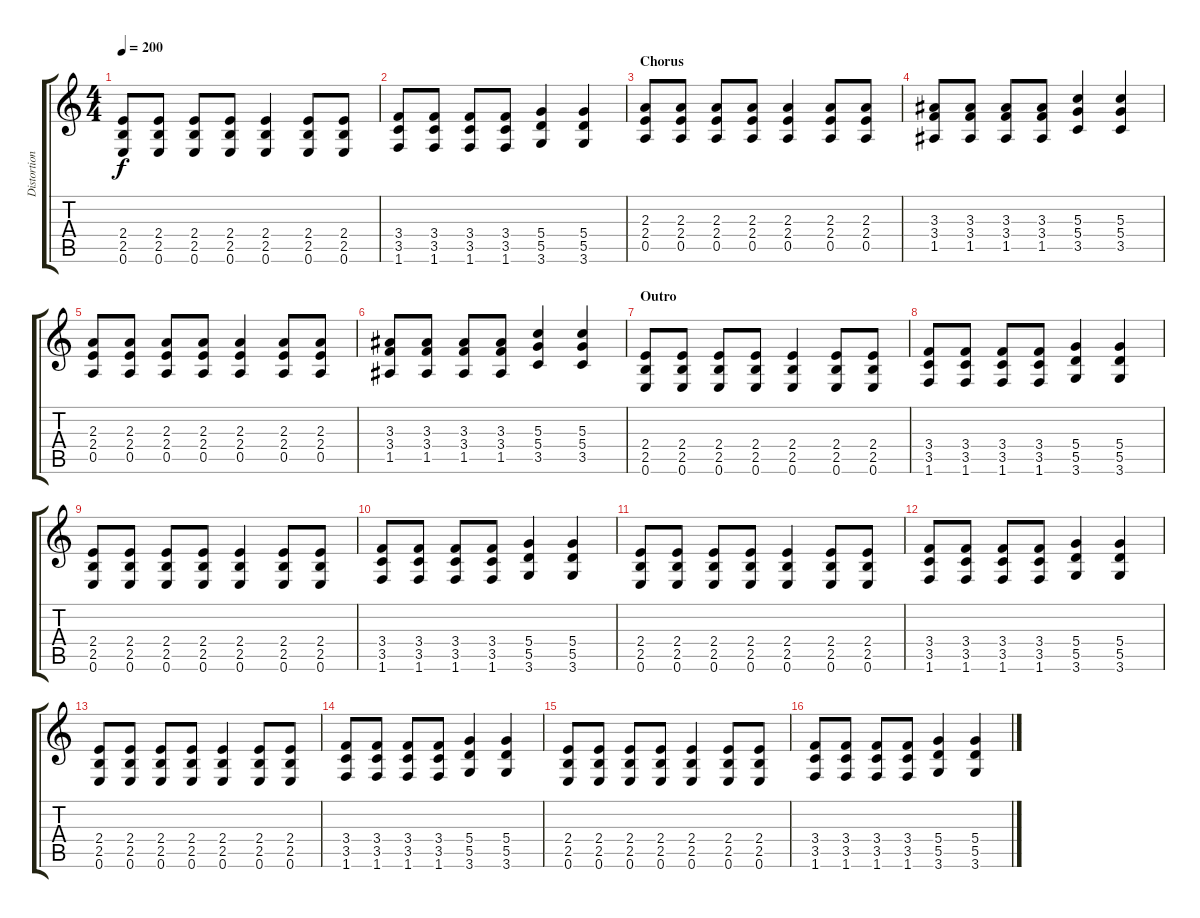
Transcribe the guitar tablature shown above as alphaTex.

\track ("Distortion Guitar" "Distortion") {instrument overdrivenguitar}
\staff {score tabs}
\tuning (E4 B3 G3 D3 A2 E2) {hide}
\ts (4 4)
\tempo 200
\clef g2
\ks c
(2.4 2.5 0.6).8{dy f} (2.4 2.5 0.6).8 (2.4 2.5 0.6).8 (2.4 2.5 0.6).8 (2.4 2.5 0.6).4 (2.4 2.5 0.6).8 (2.4 2.5 0.6).8 |
(3.4 3.5 1.6).8 (3.4 3.5 1.6).8 (3.4 3.5 1.6).8 (3.4 3.5 1.6).8 (5.4 5.5 3.6).4 (5.4 5.5 3.6).4 |
\section ("" "Chorus")
(2.3 2.4 0.5).8 (2.3 2.4 0.5).8 (2.3 2.4 0.5).8 (2.3 2.4 0.5).8 (2.3 2.4 0.5).4 (2.3 2.4 0.5).8 (2.3 2.4 0.5).8 |
(3.3 3.4 1.5).8 (3.3 3.4 1.5).8 (3.3 3.4 1.5).8 (3.3 3.4 1.5).8 (5.3 5.4 3.5).4 (5.3 5.4 3.5).4 |
(2.3 2.4 0.5).8 (2.3 2.4 0.5).8 (2.3 2.4 0.5).8 (2.3 2.4 0.5).8 (2.3 2.4 0.5).4 (2.3 2.4 0.5).8 (2.3 2.4 0.5).8 |
(3.3 3.4 1.5).8 (3.3 3.4 1.5).8 (3.3 3.4 1.5).8 (3.3 3.4 1.5).8 (5.3 5.4 3.5).4 (5.3 5.4 3.5).4 |
\section ("" "Outro")
(2.4 2.5 0.6).8 (2.4 2.5 0.6).8 (2.4 2.5 0.6).8 (2.4 2.5 0.6).8 (2.4 2.5 0.6).4 (2.4 2.5 0.6).8 (2.4 2.5 0.6).8 |
(3.4 3.5 1.6).8 (3.4 3.5 1.6).8 (3.4 3.5 1.6).8 (3.4 3.5 1.6).8 (5.4 5.5 3.6).4 (5.4 5.5 3.6).4 |
(2.4 2.5 0.6).8 (2.4 2.5 0.6).8 (2.4 2.5 0.6).8 (2.4 2.5 0.6).8 (2.4 2.5 0.6).4 (2.4 2.5 0.6).8 (2.4 2.5 0.6).8 |
(3.4 3.5 1.6).8 (3.4 3.5 1.6).8 (3.4 3.5 1.6).8 (3.4 3.5 1.6).8 (5.4 5.5 3.6).4 (5.4 5.5 3.6).4 |
(2.4 2.5 0.6).8 (2.4 2.5 0.6).8 (2.4 2.5 0.6).8 (2.4 2.5 0.6).8 (2.4 2.5 0.6).4 (2.4 2.5 0.6).8 (2.4 2.5 0.6).8 |
(3.4 3.5 1.6).8 (3.4 3.5 1.6).8 (3.4 3.5 1.6).8 (3.4 3.5 1.6).8 (5.4 5.5 3.6).4 (5.4 5.5 3.6).4 |
(2.4 2.5 0.6).8 (2.4 2.5 0.6).8 (2.4 2.5 0.6).8 (2.4 2.5 0.6).8 (2.4 2.5 0.6).4 (2.4 2.5 0.6).8 (2.4 2.5 0.6).8 |
(3.4 3.5 1.6).8 (3.4 3.5 1.6).8 (3.4 3.5 1.6).8 (3.4 3.5 1.6).8 (5.4 5.5 3.6).4 (5.4 5.5 3.6).4 |
(2.4 2.5 0.6).8 (2.4 2.5 0.6).8 (2.4 2.5 0.6).8 (2.4 2.5 0.6).8 (2.4 2.5 0.6).4 (2.4 2.5 0.6).8 (2.4 2.5 0.6).8 |
(3.4 3.5 1.6).8 (3.4 3.5 1.6).8 (3.4 3.5 1.6).8 (3.4 3.5 1.6).8 (5.4 5.5 3.6).4 (5.4 5.5 3.6).4
